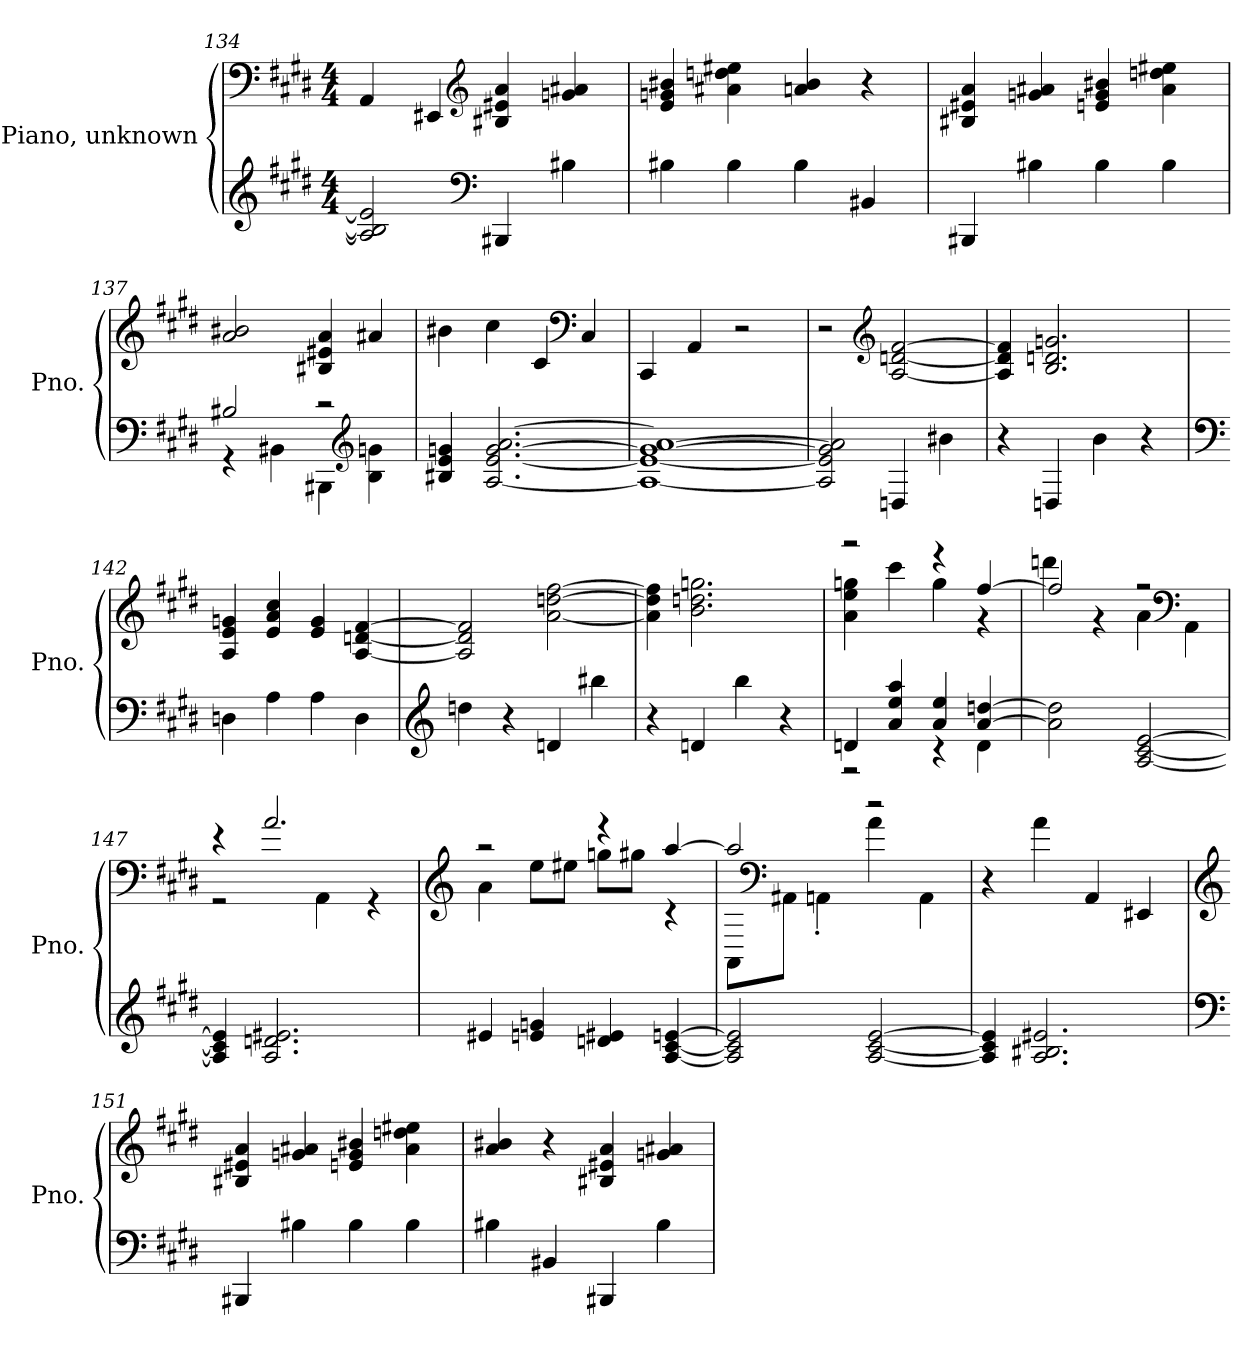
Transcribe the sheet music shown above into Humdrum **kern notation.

**kern	**kern
*part1	*part1
*staff2	*staff1
*I"Piano, unknown	*
*I'Pno.	*
*clefG2	*clefF4
*k[f#c#g#d#]	*k[f#c#g#d#]
*M4/4	*M4/4
=134	=134
2A/] 2B#/] 2e#/]	4AA/
.	4EE#X/
*clefF4	*clefG2
4BBB#X/	4B#X/ 4e#X/ 4a/
4B#X\	4gn/ 4a#X/
=135	=135
4B#X\	4e/ 4gn/ 4b#X/
4B#\	4a#X\ 4ddn\ 4ee#X\
4B#\	4an/ 4b#/
4BB#X/	4r
!!LO:LB:g=z
=136	=136
4BBB#X/	4B#X/ 4e#X/ 4a/
4B#X\	4gn/ 4a#X/
4B#\	4en/ 4g/ 4b#X/
4B#\	4a#\ 4ddn\ 4ee#X\
=137	=137
*^	*
2B#X/	4r	2a/ 2b#X/
.	4BB#X\	.
2r	4BBB#X\	4B#X/ 4e#X/ 4a/
*clefG2	*	*
.	4B#\ 4gn\	4a#X/
*v	*v	*
=138	=138
4B#X/ 4e/ 4gn/	4b#X\
[2.A/ [2.e/ [2.g/ [2.a/	4cc#\
.	4c#/
*	*clefF4
.	4C#/
=139	=139
1A_ 1e_ 1g_ 1a_	4CC#/
.	4AA/
.	2r
=140	=140
2A/] 2e/] 2g/] 2a/]	2r
*	*clefG2
4Dn/	[2A/ [2dn/ [2f#/
4b#X\	.
!!LO:LB:g=z
=141	=141
4r	4A/] 4d/] 4f#/]
4Dn/	2.B/ 2.dn/ 2.gn/
4b\	.
4r	.
=142	=142
*clefF4	*
4Dn\	4A/ 4e/ 4gn/
4A\	4e/ 4a/ 4cc#/
4A\	4e/ 4g/
4D\	[4A/ [4dn/ [4f#/
=143	=143
*clefG2	*
4ddn\	2A/] 2d/] 2f#/]
4r	.
4dn/	[2a\ [2ddn\ [2ff#\
4bb#X\	.
=144	=144
4r	4a\] 4dd\] 4ff#\]
4dn/	2.b\ 2.ddn\ 2.ggn\
4bb\	.
4r	.
=145	=145
*^	*^
4dn/	2r	2r	4a\ 4ee\ 4ggn\
4a/ 4ee/ 4aa/	.	.	4ccc#\
4a/ 4ee/	4r	4r	4gg\
[4a/ [4ddn/	4d\	[4ff#/	4r
*v	*v	*	*
=146	=146	=146
2a\] 2dd\]	2ff#/]	4dddn\
.	.	4r
[2A/ [2c#/ [2e/	2r	4a\
*	*clefF4	*
.	.	4AA\
!!LO:LB:g=z	!!
=147	=147	=147
4A/] 4c#/] 4e/]	4r	2r
2.A/ 2.dn/ 2.e#X/	2.a/	.
.	.	4AA\
.	.	4r
=148	=148	=148
*	*clefG2	*
4e#X/	2r	4a\
4en/ 4gn/	.	8ee\L
.	.	8ee#X\J
4dn/ 4e#X/	4r	8ggn\L
.	.	8gg#X\J
[4A/ [4c#/ [4en/	[4aa/	4r
=149	=149	=149
2A/] 2c#/] 2e/]	2aa/]	8AA\L
*	*clefF4	*
.	.	8AA#X\J
.	.	4AAn'\
[2A/ [2c#/ [2e/	2r	4a\
.	.	4AA\
*	*v	*v
=150	=150
4A/] 4c#/] 4e/]	4r
2.A/ 2.B#X/ 2.e#X/	4a\
.	4AA/
.	4EE#X/
!!LO:PB:g=z
=151	=151
*clefF4	*clefG2
4BBB#X/	4B#X/ 4e#X/ 4a/
4B#X\	4gn/ 4a#X/
4B#\	4en/ 4g/ 4b#X/
4B#\	4a#\ 4ddn\ 4ee#X\
=152	=152
4B#X\	4a/ 4b#X/
4BB#X/	4r
4BBB#X/	4B#X/ 4e#X/ 4a/
4B#\	4gn/ 4a#X/
=	=
*-	*-
